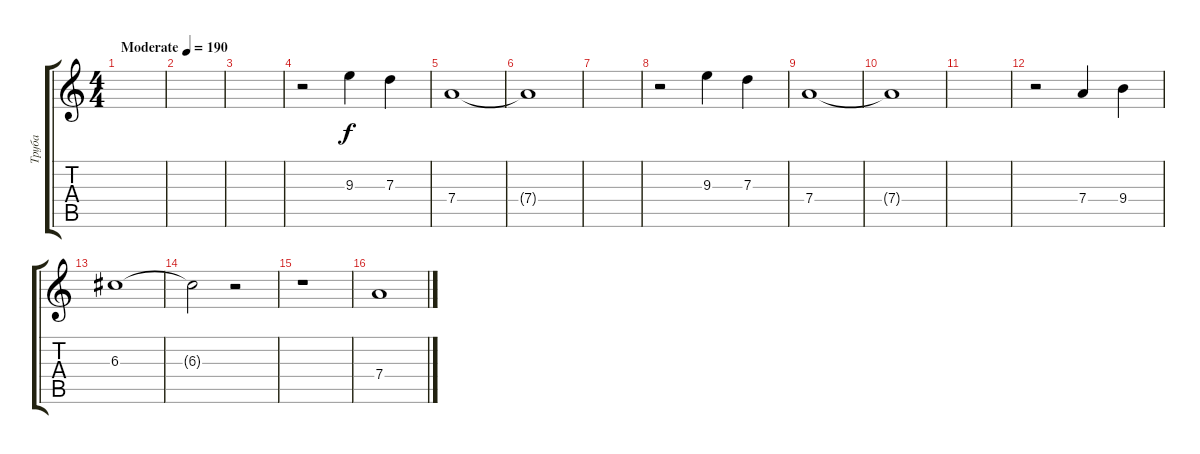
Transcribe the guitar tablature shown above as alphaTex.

\track ("Труба" "Труба") {instrument acousticguitarsteel}
\staff {score tabs}
\tuning (E4 B3 G3 D3 A2 E2) {hide}
\ts (4 4)
\tempo (190 "Moderate")
\clef g2
\ks c
|
|
|
r.2 9.3.4 7.3.4 |
7.4.1 |
7.4{t}.1 |
|
r.2 9.3.4 7.3.4 |
7.4.1 |
7.4{t}.1 |
|
r.2 7.4.4 9.4.4 |
6.3.1{instrument tuba} |
6.3{t}.2 r.2 |
r.1 |
7.4.1
